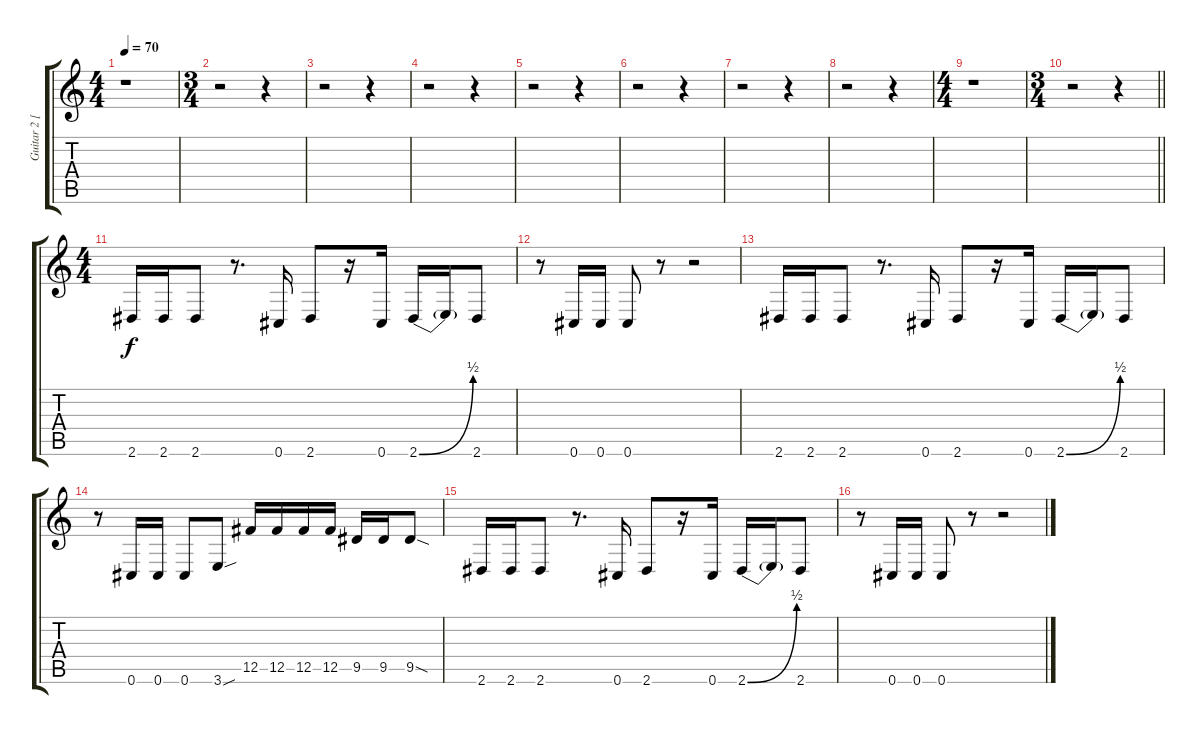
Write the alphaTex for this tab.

\track ("Guitar 2 [Dis]" "Guitar 2 [") {instrument distortionguitar}
\staff {score tabs}
\tuning (Db4 Ab3 E3 B2 Gb2 Db2) {hide}
\ts (4 4)
\tempo 70
\clef g2
\ks c
r.1{dy f} |
\ts (3 4)
r.2 r.4 |
r.2 r.4 |
r.2 r.4 |
r.2 r.4 |
r.2 r.4 |
r.2 r.4 |
r.2 r.4 |
\ts (4 4)
r.1 |
\ts (3 4)
\barLineRight lightlight
r.2 r.4 |
\ts (4 4)
2.6.16 2.6.16 2.6.8 r.8{d} 0.6.16 2.6.8 r.16 0.6.16 2.6{be (bend 0 0 60 2)}.16 2.6{t}.16 2.6.8 |
r.8 0.6.16 0.6.16 0.6.8 r.8 r.2 |
2.6.16 2.6.16 2.6.8 r.8{d} 0.6.16 2.6.8 r.16 0.6.16 2.6{be (bend 0 0 60 2)}.16 2.6{t}.16 2.6.8 |
r.8 0.6.16 0.6.16 0.6.8 3.6{sou}.8 12.5.16 12.5.16 12.5.16 12.5.16 9.5.16 9.5.16 9.5{sod}.8 |
2.6.16 2.6.16 2.6.8 r.8{d} 0.6.16 2.6.8 r.16 0.6.16 2.6{be (bend 0 0 60 2)}.16 2.6{t}.16 2.6.8 |
r.8 0.6.16 0.6.16 0.6.8 r.8 r.2
